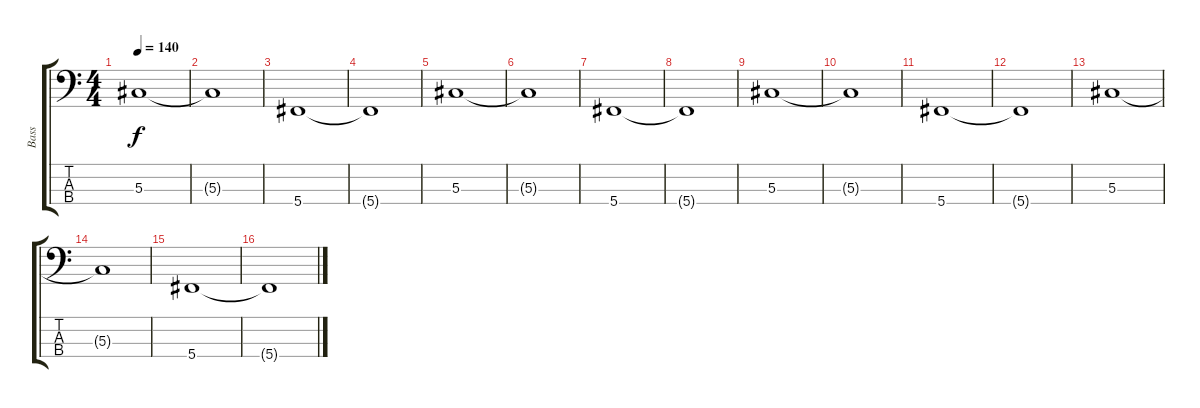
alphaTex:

\track ("Bass" "Bass") {instrument electricbassfinger}
\staff {score tabs}
\tuning (Gb2 Db2 Ab1 Db1) {hide}
\ts (4 4)
\tempo 140
\clef f4
\ks c
5.3.1{dy f} |
5.3{t}.1 |
5.4.1 |
5.4{t}.1 |
5.3.1 |
5.3{t}.1 |
5.4.1 |
5.4{t}.1 |
5.3.1 |
5.3{t}.1 |
5.4.1 |
5.4{t}.1 |
5.3.1 |
5.3{t}.1 |
5.4.1 |
5.4{t}.1
